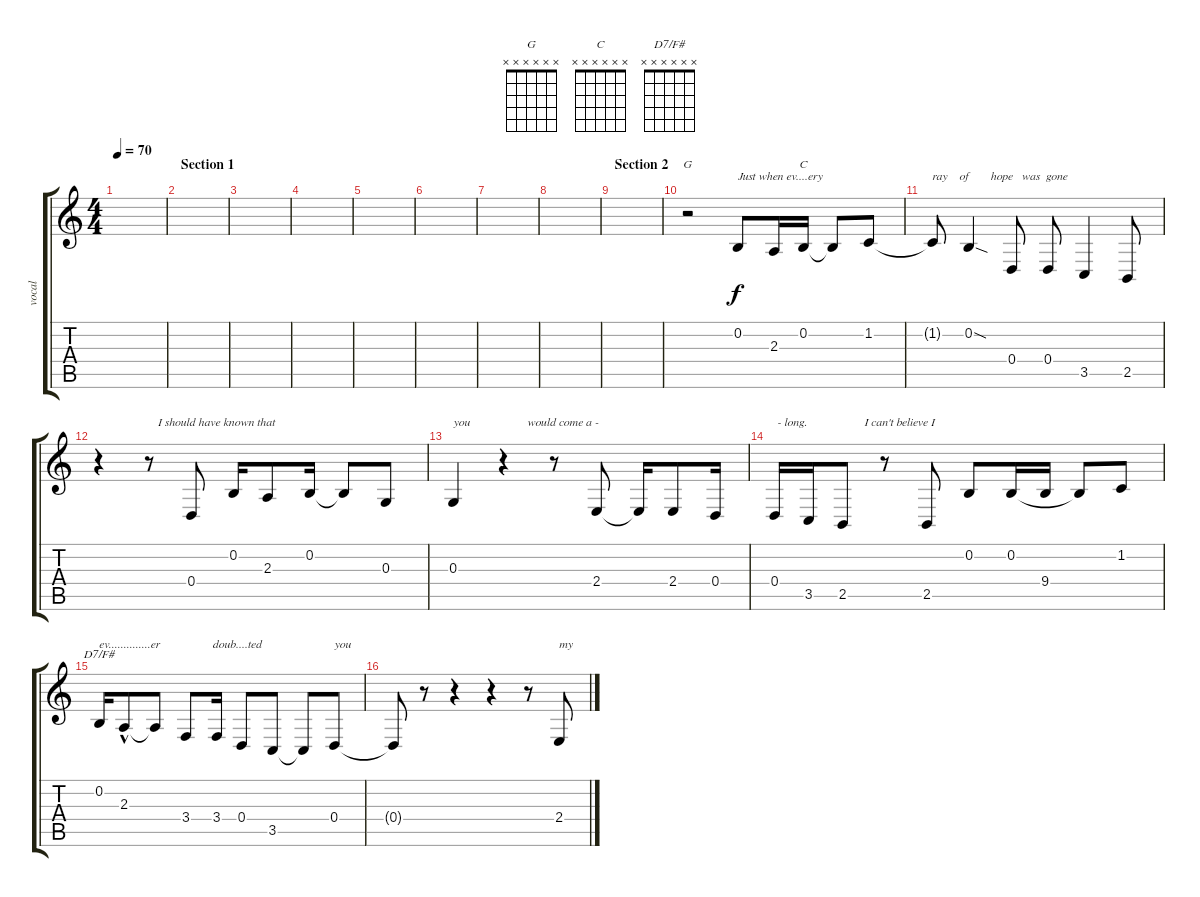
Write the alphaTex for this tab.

\track ("vocal " "vocal ") {instrument clarinet}
\staff {score tabs}
\tuning (E4 B3 G3 D3 A2 E2) {hide}
\chord ("G" x x x x x x)
\chord ("C" x x x x x x)
\chord ("D7/F#" x x x x x x)
\ts (4 4)
\tempo 70
\clef g2
\ks c
|
\section ("" "Section 1")
|
|
|
|
|
|
|
\section ("" "Section 2")
|
r.2{ch "G"} 0.2.8{txt "Just when ev....ery"} 2.3.16 0.2.16{ch "C"} 0.2{t}.8 1.2.8 |
1.2{t}.8{txt "ray    of       hope   was  gone "} 0.2{sod}.4 0.4.8 0.4.8 3.5.4 2.5.8 |
r.4 r.8{txt "   I should have known that"} 0.4.8 0.2.16 2.3.8 0.2.16 0.2{t}.8 0.3.8 |
0.3.4{txt "you                   would come a - "} r.4 r.8 2.4.8 2.4{t}.16 2.4.8 0.4.16 |
0.4.16{txt " - long.                   I can't believe I"} 3.5.16 2.5.8 r.8 2.5.8 0.2.8 0.2.16 9.4.16 0.2{t}.8 1.2.8 |
0.2.16{ch "D7/F#" txt "ev..............er "} 2.3{hac}.8 2.3{t}.8 3.4.8{txt "         doub....ted"} 3.4.16 0.4.8 3.5.8 3.5{t}.8 0.4.8{txt "you"} |
0.4{t}.8 r.8 r.4 r.4 r.8 2.4.8{txt "my"}
